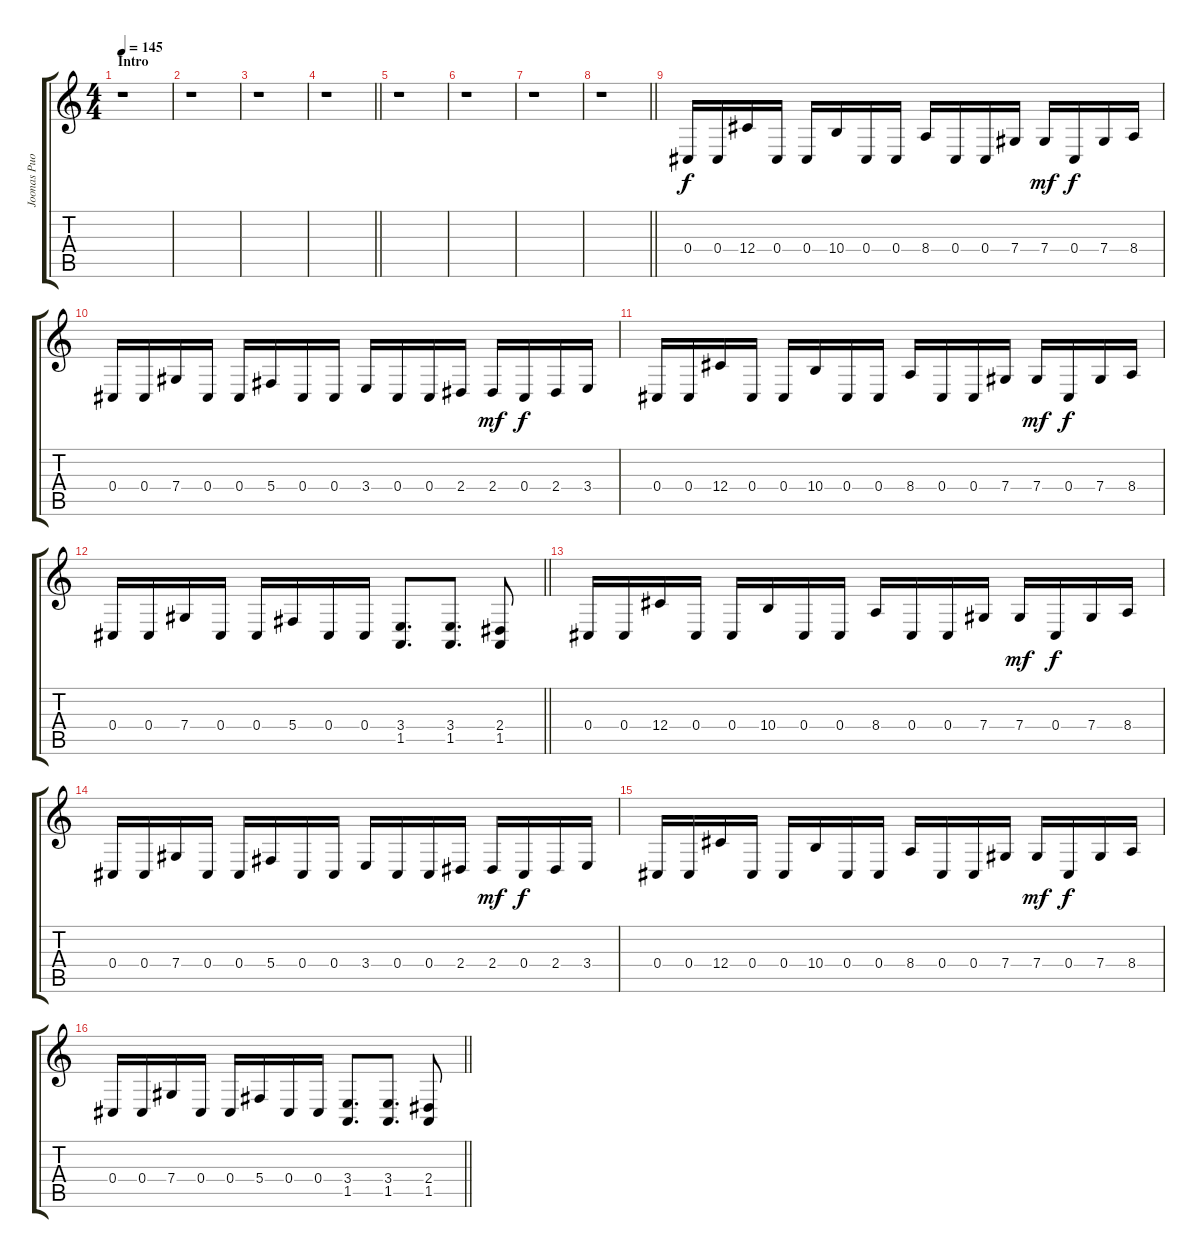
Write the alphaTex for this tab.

\track ("Joonas Puolakka 1" "Joonas Puo") {instrument harpsichord}
\staff {score tabs}
\tuning (Eb4 Bb3 Gb3 Db3 Ab2 Eb2) {hide}
\ts (4 4)
\section ("" "Intro")
\tempo 145
\clef g2
\ks c
r.1{dy f instrument harpsichord} |
r.1 |
r.1 |
\barLineRight lightlight
r.1 |
r.1 |
r.1 |
r.1 |
\barLineRight lightlight
r.1 |
0.4.16 0.4.16 12.4.16 0.4.16 0.4.16 10.4.16 0.4.16 0.4.16 8.4.16 0.4.16 0.4.16 7.4.16 7.4.16{dy mf} 0.4.16{dy f} 7.4.16 8.4.16 |
0.4.16 0.4.16 7.4.16 0.4.16 0.4.16 5.4.16 0.4.16 0.4.16 3.4.16 0.4.16 0.4.16 2.4.16 2.4.16{dy mf} 0.4.16{dy f} 2.4.16 3.4.16 |
0.4.16 0.4.16 12.4.16 0.4.16 0.4.16 10.4.16 0.4.16 0.4.16 8.4.16 0.4.16 0.4.16 7.4.16 7.4.16{dy mf} 0.4.16{dy f} 7.4.16 8.4.16 |
\barLineRight lightlight
0.4.16 0.4.16 7.4.16 0.4.16 0.4.16 5.4.16 0.4.16 0.4.16 (3.4 1.5).8{d} (3.4 1.5).8{d} (2.4 1.5).8 |
0.4.16 0.4.16 12.4.16 0.4.16 0.4.16 10.4.16 0.4.16 0.4.16 8.4.16 0.4.16 0.4.16 7.4.16 7.4.16{dy mf} 0.4.16{dy f} 7.4.16 8.4.16 |
0.4.16 0.4.16 7.4.16 0.4.16 0.4.16 5.4.16 0.4.16 0.4.16 3.4.16 0.4.16 0.4.16 2.4.16 2.4.16{dy mf} 0.4.16{dy f} 2.4.16 3.4.16 |
0.4.16 0.4.16 12.4.16 0.4.16 0.4.16 10.4.16 0.4.16 0.4.16 8.4.16 0.4.16 0.4.16 7.4.16 7.4.16{dy mf} 0.4.16{dy f} 7.4.16 8.4.16 |
\barLineRight lightlight
0.4.16 0.4.16 7.4.16 0.4.16 0.4.16 5.4.16 0.4.16 0.4.16 (3.4 1.5).8{d} (3.4 1.5).8{d} (2.4 1.5).8
